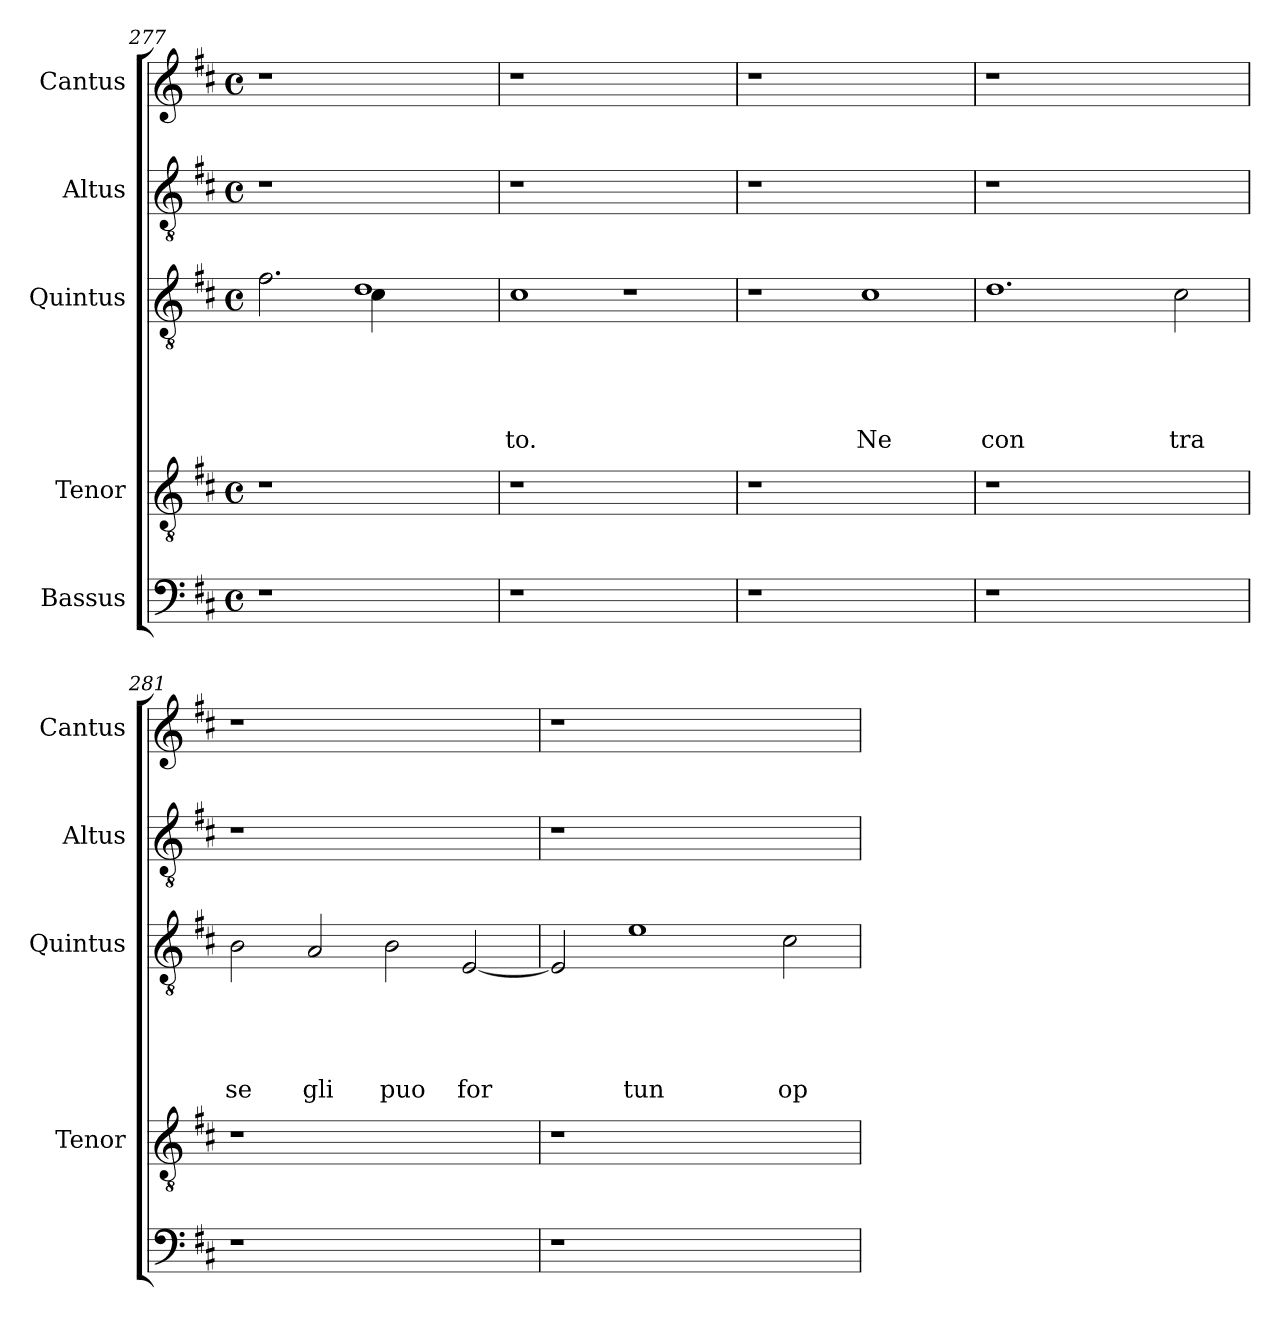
**kern	**kern	**kern	**text	**text	**text	**text	**text	**kern	**kern
*part5	*part4	*part3	*part3	*part3	*part3	*part3	*part3	*part2	*part1
*staff5	*staff4	*staff3	*staff3	*staff3	*staff3	*staff3	*staff3	*staff2	*staff1
*I"Bassus	*I"Tenor	*I"Quintus	*	*	*	*	*	*I"Altus	*I"Cantus
*	*I'Tenor	*I'Quintus	*	*	*	*	*	*I'Altus	*I'Cantus
*clefF4	*clefGv2	*clefGv2	*	*	*	*	*	*clefGv2	*clefG2
*k[f#c#]	*k[f#c#]	*k[f#c#]	*	*	*	*	*	*k[f#c#]	*k[f#c#]
*D:	*D:	*D:	*	*	*	*	*	*D:	*D:
*M4/4	*M4/4	*M4/4	*	*	*	*	*	*M4/4	*M4/4
*met(c)	*met(c)	*met(c)	*	*	*	*	*	*met(c)	*met(c)
=277	=277	=277	=277	=277	=277	=277	=277	=277	=277
*	*	*^	*	*	*	*	*	*	*
1r	1r	2.f#\	2.ryy	.	.	.	.	.	1r	1r
.	.	1d	4c#\	.	.	.	.	.	.	.
2.ryy	2.ryy	.	2.ryy	.	.	.	.	.	2.ryy	2.ryy
=278	=278	=278	=278	=278	=278	=278	=278	=278	=278	=278
!	!	!	!	!	!	!	!	!LO:LY:b	!	!
*	*	*v	*v	*	*	*	*	*	*	*
1r	1r	1c#	.	.	.	.	-to.	1r	1r
1ryy	1ryy	1r	.	.	.	.	.	1ryy	1ryy
=279	=279	=279	=279	=279	=279	=279	=279	=279	=279
1r	1r	1r	.	.	.	.	.	1r	1r
!	!	!	!	!	!	!	!LO:LY:b	!	!
1ryy	1ryy	1c#	.	.	.	.	Ne	1ryy	1ryy
!!LO:LB:g=z
=280	=280	=280	=280	=280	=280	=280	=280	=280	=280
!	!	!	!	!	!	!	!LO:LY:b	!	!
1r	1r	1.d	.	.	.	.	con	1r	1r
1ryy	1ryy	.	.	.	.	.	.	1ryy	1ryy
!	!	!	!	!	!	!	!LO:LY:b	!	!
.	.	2c#\	.	.	.	.	tra	.	.
=281	=281	=281	=281	=281	=281	=281	=281	=281	=281
!	!	!	!	!	!	!	!LO:LY:b	!	!
1r	1r	2B\	.	.	.	.	se	1r	1r
!	!	!	!	!	!	!	!LO:LY:b	!	!
.	.	2A/	.	.	.	.	gli	.	.
!	!	!	!	!	!	!	!LO:LY:b	!	!
1ryy	1ryy	2B\	.	.	.	.	puo	1ryy	1ryy
!	!	!	!	!	!	!	!LO:LY:b	!	!
.	.	[<2E/	.	.	.	.	for	.	.
=282	=282	=282	=282	=282	=282	=282	=282	=282	=282
1r	1r	2E/]	.	.	.	.	.	1r	1r
!	!	!	!	!	!	!	!LO:LY:b	!	!
.	.	1e	.	.	.	.	tun	.	.
1ryy	1ryy	.	.	.	.	.	.	1ryy	1ryy
!	!	!	!	!	!	!	!LO:LY:b	!	!
.	.	2c#\	.	.	.	.	op	.	.
=	=	=	=	=	=	=	=	=	=
*-	*-	*-	*-	*-	*-	*-	*-	*-	*-
